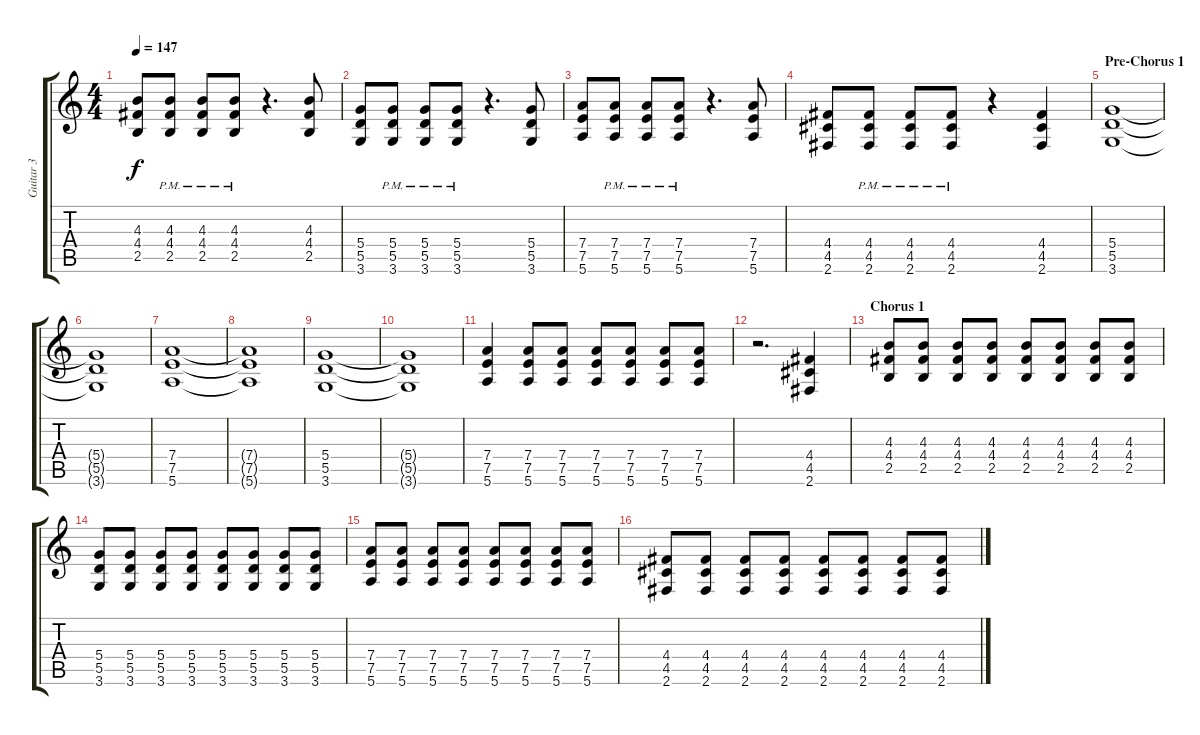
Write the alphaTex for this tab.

\track ("Guitar 3" "Guitar 3") {instrument overdrivenguitar}
\staff {score tabs}
\tuning (E4 B3 G3 D3 A2 E2) {hide}
\ts (4 4)
\tempo 147
\clef g2
\ks c
(4.3 4.4 2.5).8{dy f} (4.3{pm} 4.4{pm} 2.5{pm}).8 (4.3{pm} 4.4{pm} 2.5{pm}).8 (4.3{pm} 4.4{pm} 2.5{pm}).8 r.4{d} (4.3 4.4 2.5).8 |
(5.4 5.5 3.6).8 (5.4{pm} 5.5{pm} 3.6{pm}).8 (5.4{pm} 5.5{pm} 3.6{pm}).8 (5.4{pm} 5.5{pm} 3.6{pm}).8 r.4{d} (5.4 5.5 3.6).8 |
(7.4 7.5 5.6).8 (7.4{pm} 7.5{pm} 5.6{pm}).8 (7.4{pm} 7.5{pm} 5.6{pm}).8 (7.4{pm} 7.5{pm} 5.6{pm}).8 r.4{d} (7.4 7.5 5.6).8 |
(4.4 4.5 2.6).8 (4.4{pm} 4.5{pm} 2.6{pm}).8 (4.4{pm} 4.5{pm} 2.6{pm}).8 (4.4{pm} 4.5{pm} 2.6{pm}).8 r.4 (4.4 4.5 2.6).4 |
\section ("" "Pre-Chorus 1")
(5.4 5.5 3.6).1 |
(5.4{t} 5.5{t} 3.6{t}).1 |
(7.4 7.5 5.6).1 |
(7.4{t} 7.5{t} 5.6{t}).1 |
(5.4 5.5 3.6).1 |
(5.4{t} 5.5{t} 3.6{t}).1 |
(7.4 7.5 5.6).4 (7.4 7.5 5.6).8 (7.4 7.5 5.6).8 (7.4 7.5 5.6).8 (7.4 7.5 5.6).8 (7.4 7.5 5.6).8 (7.4 7.5 5.6).8 |
r.2{d} (4.4 4.5 2.6).4 |
\section ("" "Chorus 1")
(4.3 4.4 2.5).8 (4.3 4.4 2.5).8 (4.3 4.4 2.5).8 (4.3 4.4 2.5).8 (4.3 4.4 2.5).8 (4.3 4.4 2.5).8 (4.3 4.4 2.5).8 (4.3 4.4 2.5).8 |
(5.4 5.5 3.6).8 (5.4 5.5 3.6).8 (5.4 5.5 3.6).8 (5.4 5.5 3.6).8 (5.4 5.5 3.6).8 (5.4 5.5 3.6).8 (5.4 5.5 3.6).8 (5.4 5.5 3.6).8 |
(7.4 7.5 5.6).8 (7.4 7.5 5.6).8 (7.4 7.5 5.6).8 (7.4 7.5 5.6).8 (7.4 7.5 5.6).8 (7.4 7.5 5.6).8 (7.4 7.5 5.6).8 (7.4 7.5 5.6).8 |
(4.4 4.5 2.6).8 (4.4 4.5 2.6).8 (4.4 4.5 2.6).8 (4.4 4.5 2.6).8 (4.4 4.5 2.6).8 (4.4 4.5 2.6).8 (4.4 4.5 2.6).8 (4.4 4.5 2.6).8
